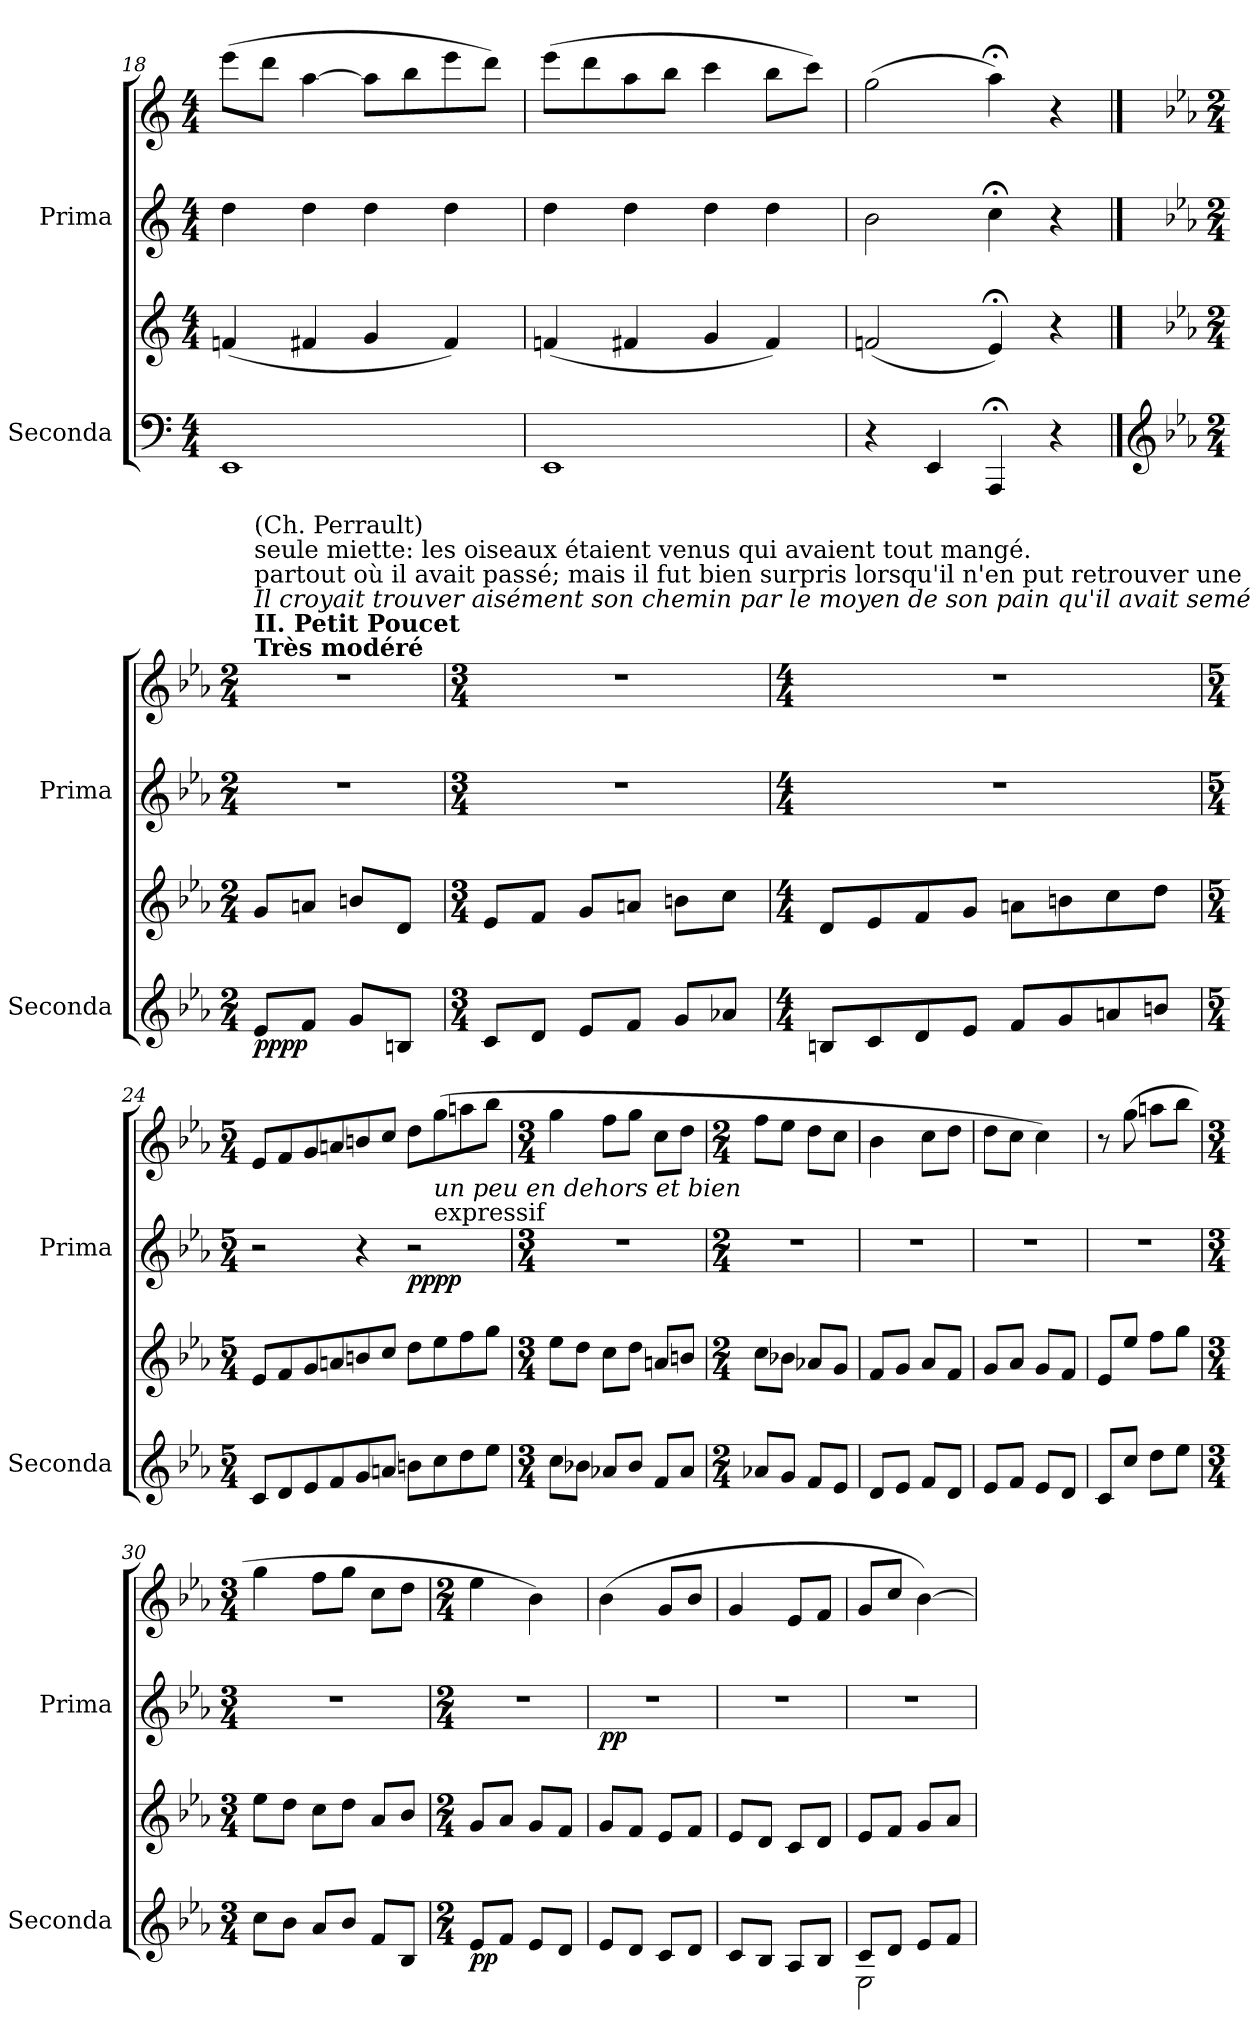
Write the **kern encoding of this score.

**kern	**kern	**dynam	**kern	**kern	**dynam
*part2	*part2	*part2	*part1	*part1	*part1
*staff4	*staff3	*staff3/4	*staff2	*staff1	*staff1/2
*I"Seconda	*	*	*I"Prima	*	*
*I'Seconda	*	*	*I'Prima	*	*
*clefF4	*clefG2	*	*clefG2	*clefG2	*
*k[]	*k[]	*	*k[]	*k[]	*
*M4/4	*M4/4	*	*M4/4	*M4/4	*
=18	=18	=18	=18	=18	=18
1EE	(<4fn/	.	4dd\	(>8eee\L	.
.	.	.	.	8ddd\J	.
.	4f#X/	.	4dd\	[4aa\	.
.	4g/	.	4dd\	8aa\L]	.
.	.	.	.	8bb\	.
.	4f#/)	.	4dd\	8eee\	.
.	.	.	.	8ddd\J)	.
=19	=19	=19	=19	=19	=19
1EE	(<4fn/	.	4dd\	(>8eee\L	.
.	.	.	.	8ddd\	.
.	4f#X/	.	4dd\	8aa\	.
.	.	.	.	8bb\J	.
.	4g/	.	4dd\	4ccc\	.
.	4f#/)	.	4dd\	8bb\L	.
.	.	.	.	8ccc\J)	.
!!LO:PB:g=z
=20	=20	=20	=20	=20	=20
4r	(<2fn/	.	2b\	(>2gg\	.
4EE/	.	.	.	.	.
4AAA;</	4e;</)	.	4cc;<\	4aa;<\)	.
4r	4r	.	4r	4r	.
==21	==21	==21	==21	==21	==21
*clefG2	*	*	*	*	*
*k[b-e-a-]	*k[b-e-a-]	*	*k[b-e-a-]	*k[b-e-a-]	*
*M2/4	*M2/4	*	*M2/4	*M2/4	*
*	*	*	*	*MM66	*
!	!	!	!	!LO:TX:a:B:t=Très modéré	!
!	!	!	!	!LO:TX:a:B:t=II. Petit Poucet	!
!	!	!	!	!LO:TX:a:i:t=Il croyait trouver aisément son chemin par le moyen de son pain qu'il avait semé	!
!	!	!	!	!LO:TX:a:t=partout où il avait passé; mais il fut bien surpris lorsqu'il n'en put retrouver une	!
!	!	!	!	!LO:TX:a:t=seule miette&colon; les oiseaux étaient venus qui avaient tout mangé.	!
!	!	!	!	!LO:TX:a:t=(Ch. Perrault)	!
!	!	!LO:DY:b=2	!	!	!
!	!	!LO:DY:n=1:b	!	!	!
8e-/L	8g/L	pp pp	2r	2r	.
8f/J	8an/J	.	.	.	.
8g/L	8bn/L	.	.	.	.
8Bn/J	8d/J	.	.	.	.
=22	=22	=22	=22	=22	=22
*M3/4	*M3/4	*	*M3/4	*M3/4	*
8c/L	8e-/L	.	2.r	2.r	.
8d/J	8f/J	.	.	.	.
8e-/L	8g/L	.	.	.	.
8f/J	8an/J	.	.	.	.
8g/L	8bn\L	.	.	.	.
8a-X/J	8cc\J	.	.	.	.
=23	=23	=23	=23	=23	=23
*M4/4	*M4/4	*	*M4/4	*M4/4	*
8Bn/L	8d/L	.	1r	1r	.
8c/	8e-/	.	.	.	.
8d/	8f/	.	.	.	.
8e-/J	8g/J	.	.	.	.
8f/L	8an\L	.	.	.	.
8g/	8bn\	.	.	.	.
8an/	8cc\	.	.	.	.
8bn/J	8dd\J	.	.	.	.
!!LO:LB:g=z
=24	=24	=24	=24	=24	=24
*M5/4	*M5/4	*	*M5/4	*M5/4	*
8c/L	8e-/L	.	2r	8e-/L	.
8d/	8f/	.	.	8f/	.
8e-/	8g/	.	.	8g/	.
8f/	8an/	.	.	8an/	.
8g/	8bn/	.	4r	8bn/	.
8an/J	8cc/J	.	.	8cc/J	.
!	!	!	!	!	!LO:DY:b=2
!	!	!	!	!	!LO:DY:n=1:b
8bn\L	8dd\L	.	2r	8dd\L	pp pp
!	!	!	!	!LO:TX:b:i:t=un peu en dehors et bien	!
!	!	!	!	!LO:TX:b:t=expressif	!
8cc\	8ee-\	.	.	(>8gg\	.
8dd\	8ff\	.	.	8aan\	.
8ee-\J	8gg\J	.	.	8bb-\J	.
=25	=25	=25	=25	=25	=25
*M3/4	*M3/4	*	*M3/4	*M3/4	*
8cc\L	8ee-\L	.	2.r	4gg\	.
8b-X\J	8dd\J	.	.	.	.
8a-X/L	8cc\L	.	.	8ff\L	.
8b-/J	8dd\J	.	.	8gg\J	.
8f/L	8an/L	.	.	8cc\L	.
8a-/J	8bn/J	.	.	8dd\J	.
=26	=26	=26	=26	=26	=26
*M2/4	*M2/4	*	*M2/4	*M2/4	*
8a-X/L	8cc\L	.	2r	8ff\L	.
8g/J	8b-X\J	.	.	8ee-\J	.
8f/L	8a-X/L	.	.	8dd\L	.
8e-/J	8g/J	.	.	8cc\J	.
=27	=27	=27	=27	=27	=27
8d/L	8f/L	.	2r	4b-\	.
8e-/J	8g/J	.	.	.	.
8f/L	8a-/L	.	.	8cc\L	.
8d/J	8f/J	.	.	8dd\J	.
=28	=28	=28	=28	=28	=28
8e-/L	8g/L	.	2r	8dd\L	.
8f/J	8a-/J	.	.	8cc\J	.
8e-/L	8g/L	.	.	4cc\)	.
8d/J	8f/J	.	.	.	.
!!LO:LB:g=z
=29	=29	=29	=29	=29	=29
8c/L	8e-/L	.	2r	8r	.
8cc/J	8ee-/J	.	.	(>8gg\	.
8dd\L	8ff\L	.	.	8aan\L	.
8ee-\J	8gg\J	.	.	8bb-\J	.
=30	=30	=30	=30	=30	=30
*M3/4	*M3/4	*	*M3/4	*M3/4	*
8cc\L	8ee-\L	.	2.r	4gg\	.
8b-\J	8dd\J	.	.	.	.
8a-/L	8cc\L	.	.	8ff\L	.
8b-/J	8dd\J	.	.	8gg\J	.
8f/L	8a-/L	.	.	8cc\L	.
8B-/J	8b-/J	.	.	8dd\J	.
=31	=31	=31	=31	=31	=31
*M2/4	*M2/4	*	*M2/4	*M2/4	*
!	!	!LO:DY:b=2	!	!	!
!	!	!LO:DY:n=1:b	!	!	!
8e-/L	8g/L	p p	2r	4ee-\	.
8f/J	8a-/J	.	.	.	.
8e-/L	8g/L	.	.	4b-\)	.
8d/J	8f/J	.	.	.	.
=32	=32	=32	=32	=32	=32
!	!	!	!	!	!LO:DY:b=2
!	!	!	!	!	!LO:DY:n=1:b
8e-/L	8g/L	.	2r	(>4b-\	p p
8d/J	8f/J	.	.	.	.
8c/L	8e-/L	.	.	8g/L	.
8d/J	8f/J	.	.	8b-/J	.
=33	=33	=33	=33	=33	=33
8c/L	8e-/L	.	2r	4g/	.
8B-/J	8d/J	.	.	.	.
8A-/L	8c/L	.	.	8e-/L	.
8B-/J	8d/J	.	.	8f/J	.
=34	=34	=34	=34	=34	=34
*^	*	*	*	*	*
8c/L	2E-\	8e-/L	.	2r	8g/L	.
8d/J	.	8f/J	.	.	8cc/J	.
8e-/L	.	8g/L	.	.	[4b-\)	.
8f/J	.	8a-/J	.	.	.	.
*v	*v	*	*	*	*	*
=	=	=	=	=	=
*-	*-	*-	*-	*-	*-
